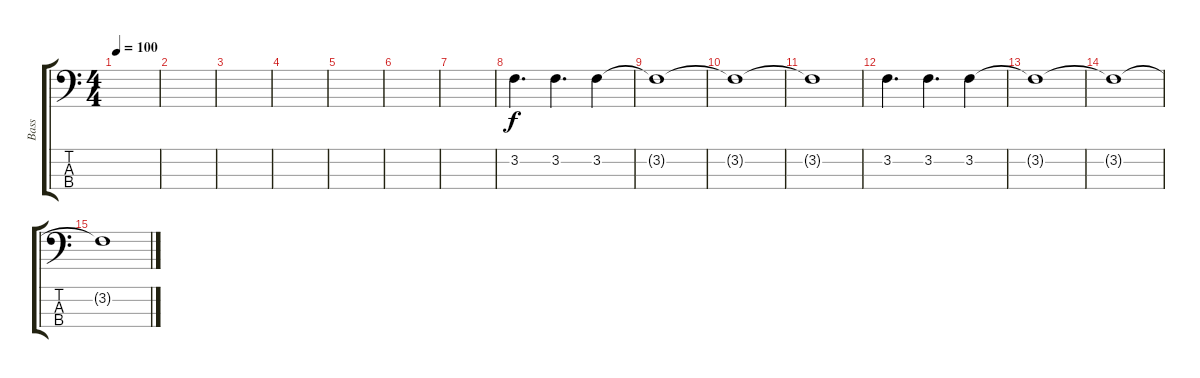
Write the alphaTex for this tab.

\track ("Bass" "Bass") {instrument electricbassfinger}
\staff {score tabs}
\tuning (G2 D2 A1 E1) {hide}
\ts (4 4)
\tempo 100
\clef f4
\ks c
|
|
|
|
|
|
|
3.2.4{d} 3.2.4{d} 3.2.4 |
3.2{t}.1 |
3.2{t}.1 |
3.2{t}.1 |
3.2.4{d} 3.2.4{d} 3.2.4 |
3.2{t}.1 |
3.2{t}.1 |
3.2{t}.1
